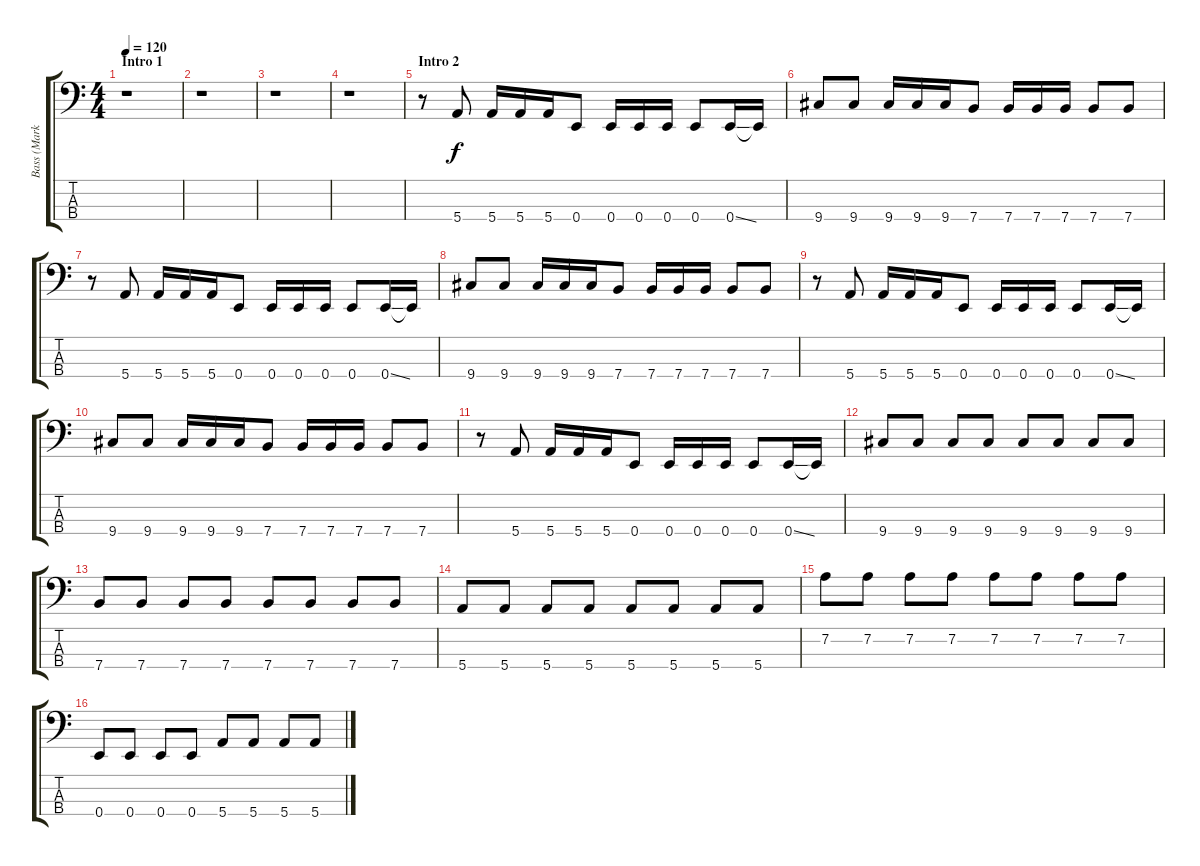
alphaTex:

\track ("Bass (Mark Hoppus)" "Bass (Mark") {instrument electricbasspick}
\staff {score tabs}
\tuning (G2 D2 A1 E1) {hide}
\ts (4 4)
\section ("" "Intro 1")
\tempo 120
\clef f4
\ks c
r.1{dy f instrument electricbasspick} |
r.1 |
r.1 |
r.1 |
\section ("" "Intro 2")
r.8 5.4.8 5.4.16 5.4.16 5.4.16 0.4.8 0.4.16 0.4.16 0.4.16 0.4.8 0.4{ss}.16 0.4{t}.16 |
9.4.8 9.4.8 9.4.16 9.4.16 9.4.16 7.4.8 7.4.16 7.4.16 7.4.16 7.4.8 7.4.8 |
r.8 5.4.8 5.4.16 5.4.16 5.4.16 0.4.8 0.4.16 0.4.16 0.4.16 0.4.8 0.4{ss}.16 0.4{t}.16 |
9.4.8 9.4.8 9.4.16 9.4.16 9.4.16 7.4.8 7.4.16 7.4.16 7.4.16 7.4.8 7.4.8 |
r.8 5.4.8 5.4.16 5.4.16 5.4.16 0.4.8 0.4.16 0.4.16 0.4.16 0.4.8 0.4{ss}.16 0.4{t}.16 |
9.4.8 9.4.8 9.4.16 9.4.16 9.4.16 7.4.8 7.4.16 7.4.16 7.4.16 7.4.8 7.4.8 |
r.8 5.4.8 5.4.16 5.4.16 5.4.16 0.4.8 0.4.16 0.4.16 0.4.16 0.4.8 0.4{ss}.16 0.4{t}.16 |
9.4.8 9.4.8 9.4.8 9.4.8 9.4.8 9.4.8 9.4.8 9.4.8 |
7.4.8 7.4.8 7.4.8 7.4.8 7.4.8 7.4.8 7.4.8 7.4.8 |
5.4.8 5.4.8 5.4.8 5.4.8 5.4.8 5.4.8 5.4.8 5.4.8 |
7.2.8 7.2.8 7.2.8 7.2.8 7.2.8 7.2.8 7.2.8 7.2.8 |
0.4.8 0.4.8 0.4.8 0.4.8 5.4.8 5.4.8 5.4.8 5.4.8
